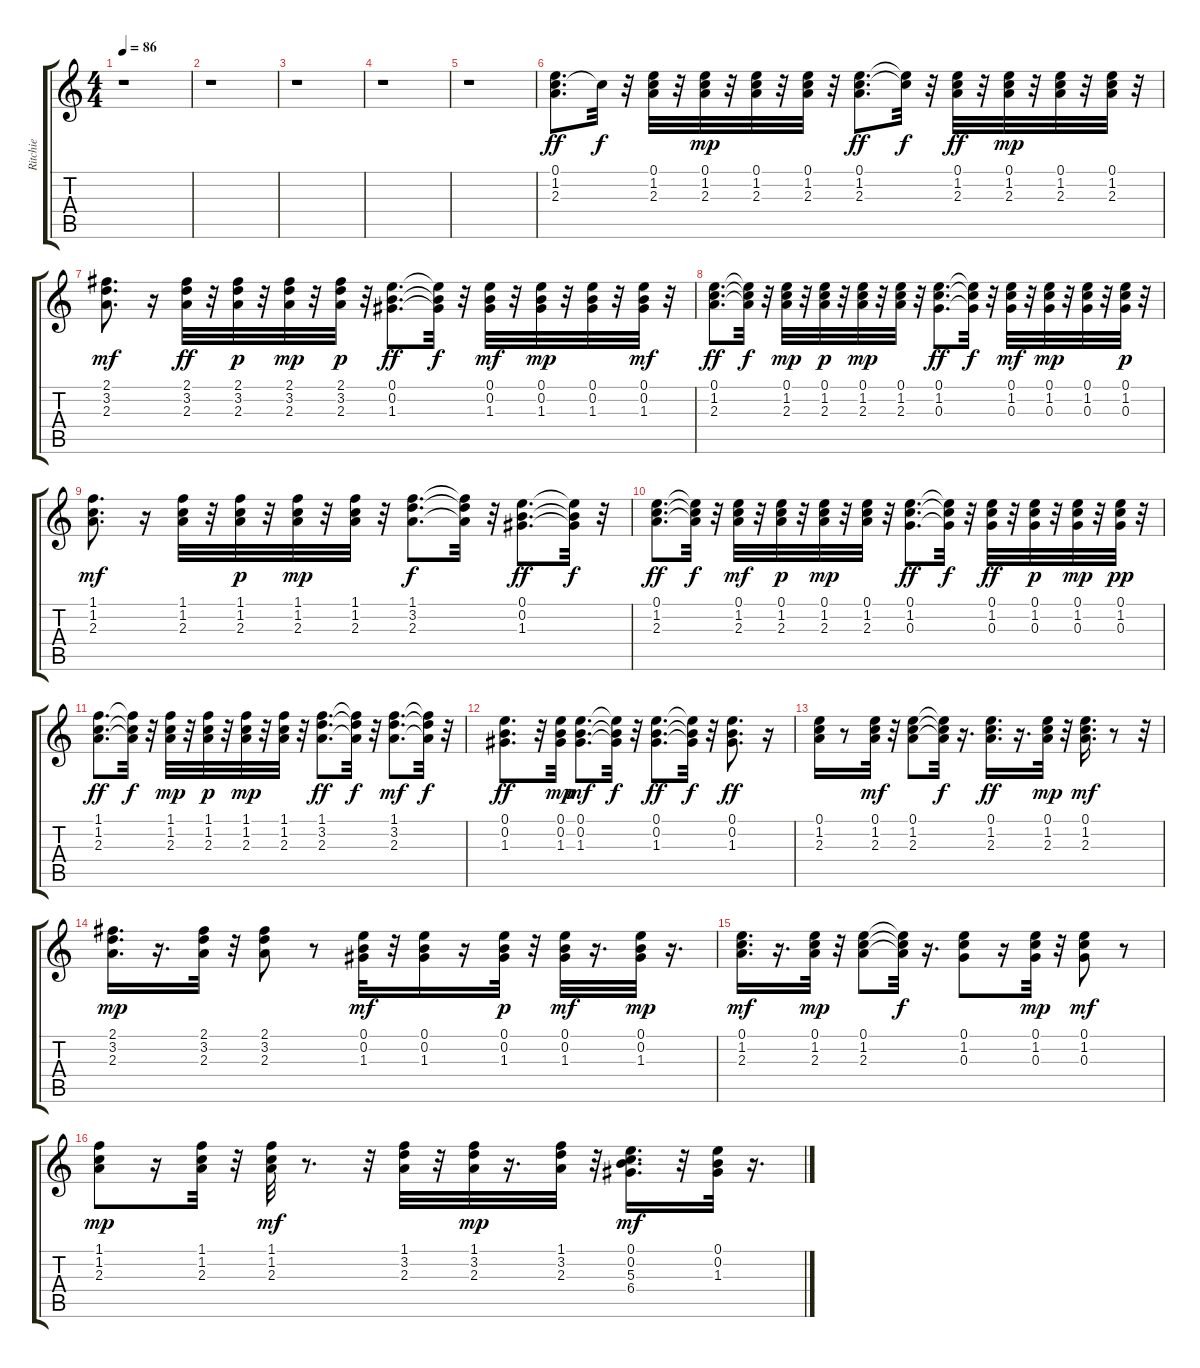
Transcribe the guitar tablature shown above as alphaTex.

\track ("Ritchie" "Ritchie") {instrument acousticguitarsteel}
\staff {score tabs}
\tuning (E4 B3 G3 D3 A2 E2) {hide}
\ts (4 4)
\tempo 86
\clef g2
\ks c
r.1{dy ff instrument acousticguitarsteel} |
r.1 |
r.1 |
r.1 |
r.1 |
(0.1 1.2 2.3).8{d volume 15 balance 16 instrument acousticguitarsteel} 1.2{t}.32{dy f} r.32 (0.1 1.2 2.3).32 r.32 (0.1 1.2 2.3).32{dy mp} r.32 (0.1 1.2 2.3).32 r.32 (0.1 1.2 2.3).32 r.32 (0.1 1.2 2.3).8{d dy ff} (0.1{t} 1.2{t}).32{dy f} r.32 (0.1 1.2 2.3).32{dy ff} r.32 (0.1 1.2 2.3).32{dy mp} r.32 (0.1 1.2 2.3).32 r.32 (0.1 1.2 2.3).32 r.32 |
(2.1 3.2 2.3).8{d dy mf} r.16 (2.1 3.2 2.3).32{dy ff} r.32 (2.1 3.2 2.3).32{dy p} r.32 (2.1 3.2 2.3).32{dy mp} r.32 (2.1 3.2 2.3).32{dy p} r.32 (0.1 0.2 1.3).8{d dy ff} (0.1{t} 0.2{t} 1.3{t}).32{dy f} r.32 (0.1 0.2 1.3).32{dy mf} r.32 (0.1 0.2 1.3).32{dy mp} r.32 (0.1 0.2 1.3).32 r.32 (0.1 0.2 1.3).32{dy mf} r.32 |
(0.1 1.2 2.3).8{d dy ff} (0.1{t} 1.2{t} 2.3{t}).32{dy f} r.32 (0.1 1.2 2.3).32{dy mp} r.32 (0.1 1.2 2.3).32{dy p} r.32 (0.1 1.2 2.3).32{dy mp} r.32 (0.1 1.2 2.3).32 r.32 (0.1 1.2 0.3).8{d dy ff} (0.1{t} 1.2{t} 0.3{t}).32{dy f} r.32 (0.1 1.2 0.3).32{dy mf} r.32 (0.1 1.2 0.3).32{dy mp} r.32 (0.1 1.2 0.3).32 r.32 (0.1 1.2 0.3).32{dy p} r.32 |
(1.1 1.2 2.3).8{d dy mf} r.16 (1.1 1.2 2.3).32 r.32 (1.1 1.2 2.3).32{dy p} r.32 (1.1 1.2 2.3).32{dy mp} r.32 (1.1 1.2 2.3).32 r.32 (1.1 3.2 2.3).8{d dy f} (1.1{t} 3.2{t} 2.3{t}).32 r.32 (0.1 0.2 1.3).8{d dy ff} (0.1{t} 0.2{t} 1.3{t}).32{dy f} r.32 |
(0.1 1.2 2.3).8{d dy ff} (0.1{t} 1.2{t} 2.3{t}).32{dy f} r.32 (0.1 1.2 2.3).32{dy mf} r.32 (0.1 1.2 2.3).32{dy p} r.32 (0.1 1.2 2.3).32{dy mp} r.32 (0.1 1.2 2.3).32 r.32 (0.1 1.2 0.3).8{d dy ff} (0.1{t} 1.2{t} 0.3{t}).32{dy f} r.32 (0.1 1.2 0.3).32{dy ff} r.32 (0.1 1.2 0.3).32{dy p} r.32 (0.1 1.2 0.3).32{dy mp} r.32 (0.1 1.2 0.3).32{dy pp} r.32 |
(1.1 1.2 2.3).8{d dy ff} (1.1{t} 1.2{t} 2.3{t}).32{dy f} r.32 (1.1 1.2 2.3).32{dy mp} r.32 (1.1 1.2 2.3).32{dy p} r.32 (1.1 1.2 2.3).32{dy mp} r.32 (1.1 1.2 2.3).32 r.32 (1.1 3.2 2.3).8{d dy ff} (1.1{t} 3.2{t} 2.3{t}).32{dy f} r.32 (1.1 3.2 2.3).8{d dy mf} (1.1{t} 3.2{t} 2.3{t}).32{dy f} r.32 |
(0.1 0.2 1.3).8{d dy ff} r.32 (0.1 0.2 1.3).32{dy mp} (0.1 0.2 1.3).8{d dy mf} (0.1{t} 0.2{t} 1.3{t}).32{dy f} r.32 (0.1 0.2 1.3).8{d dy ff} (0.1{t} 0.2{t} 1.3{t}).32{dy f} r.32 (0.1 0.2 1.3).8{d dy ff} r.16 |
(0.1 1.2 2.3).16 r.8 (0.1 1.2 2.3).32{dy mf} r.32 (0.1 1.2 2.3).8 (0.1{t} 1.2{t} 2.3{t}).32{dy f} r.16{d} (0.1 1.2 2.3).16{d dy ff} r.16{d} (0.1 1.2 2.3).32{dy mp} r.32 (0.1 1.2 2.3).16{d dy mf} r.8 r.32 |
(2.1 3.2 2.3).16{d dy mp} r.16{d} (2.1 3.2 2.3).32 r.32 (2.1 3.2 2.3).8 r.8 (0.1 0.2 1.3).32{dy mf} r.32 (0.1 0.2 1.3).16 r.16 (0.1 0.2 1.3).32{dy p} r.32 (0.1 0.2 1.3).32{dy mf} r.16{d} (0.1 0.2 1.3).32{dy mp} r.16{d} |
(0.1 1.2 2.3).16{d dy mf} r.16{d} (0.1 1.2 2.3).32{dy mp} r.32 (0.1 1.2 2.3).8 (0.1{t} 1.2{t} 2.3{t}).32{dy f} r.16{d} (0.1 1.2 0.3).8 r.16 (0.1 1.2 0.3).32{dy mp} r.32 (0.1 1.2 0.3).8{dy mf} r.8 |
(1.1 1.2 2.3).8{dy mp} r.16 (1.1 1.2 2.3).32 r.32 (1.1 1.2 2.3).32{dy mf} r.8{d} r.32 (1.1 3.2 2.3).32 r.32 (1.1 3.2 2.3).32{dy mp} r.16{d} (1.1 3.2 2.3).32 r.32 (0.1 0.2 5.3 6.4).16{d dy mf} r.32 (0.1 0.2 1.3).32 r.16{d}
